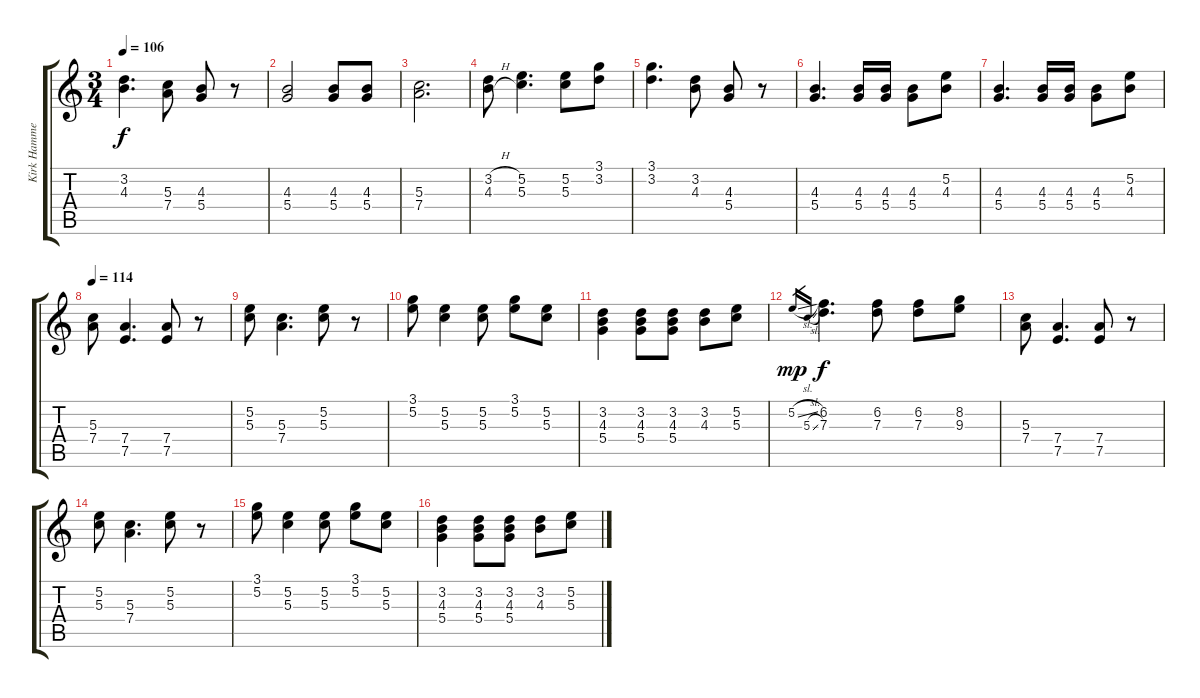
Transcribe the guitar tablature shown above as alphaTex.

\track ("Kirk Hammett" "Kirk Hamme") {instrument distortionguitar}
\staff {score tabs}
\tuning (E4 B3 G3 D3 A2 E2) {hide}
\ts (3 4)
\tempo 106
\clef g2
\ks c
(3.2 4.3).4{d dy f} (5.3 7.4).8 (4.3 5.4).8 r.8 |
(4.3 5.4).2 (4.3 5.4).8 (4.3 5.4).8 |
(5.3 7.4).2{d} |
(3.2{h} 4.3{h}).8 (5.2 5.3).4{d} (5.2 5.3).8 (3.1 3.2).8 |
(3.1 3.2).4{d} (3.2 4.3).8 (4.3 5.4).8 r.8 |
(4.3 5.4).4{d} (4.3 5.4).16 (4.3 5.4).16 (4.3 5.4).8 (5.2 4.3).8 |
(4.3 5.4).4{d} (4.3 5.4).16 (4.3 5.4).16 (4.3 5.4).8 (5.2 4.3).8 |
\tempo 114
(5.3 7.4).8 (7.4 7.5).4{d} (7.4 7.5).8 r.8 |
(5.2 5.3).8 (5.3 7.4).4{d} (5.2 5.3).8 r.8 |
(3.1 5.2).8 (5.2 5.3).4 (5.2 5.3).8 (3.1 5.2).8 (5.2 5.3).8 |
(3.2 4.3 5.4).4 (3.2 4.3 5.4).8 (3.2 4.3 5.4).8 (3.2 4.3).8 (5.2 5.3).8 |
5.2{sl}.16{gr dy mp} 5.3{sl}.16{gr} (6.2 7.3).4{d dy f} (6.2 7.3).8 (6.2 7.3).8 (8.2 9.3).8 |
(5.3 7.4).8 (7.4 7.5).4{d} (7.4 7.5).8 r.8 |
(5.2 5.3).8 (5.3 7.4).4{d} (5.2 5.3).8 r.8 |
(3.1 5.2).8 (5.2 5.3).4 (5.2 5.3).8 (3.1 5.2).8 (5.2 5.3).8 |
(3.2 4.3 5.4).4 (3.2 4.3 5.4).8 (3.2 4.3 5.4).8 (3.2 4.3).8 (5.2 5.3).8
